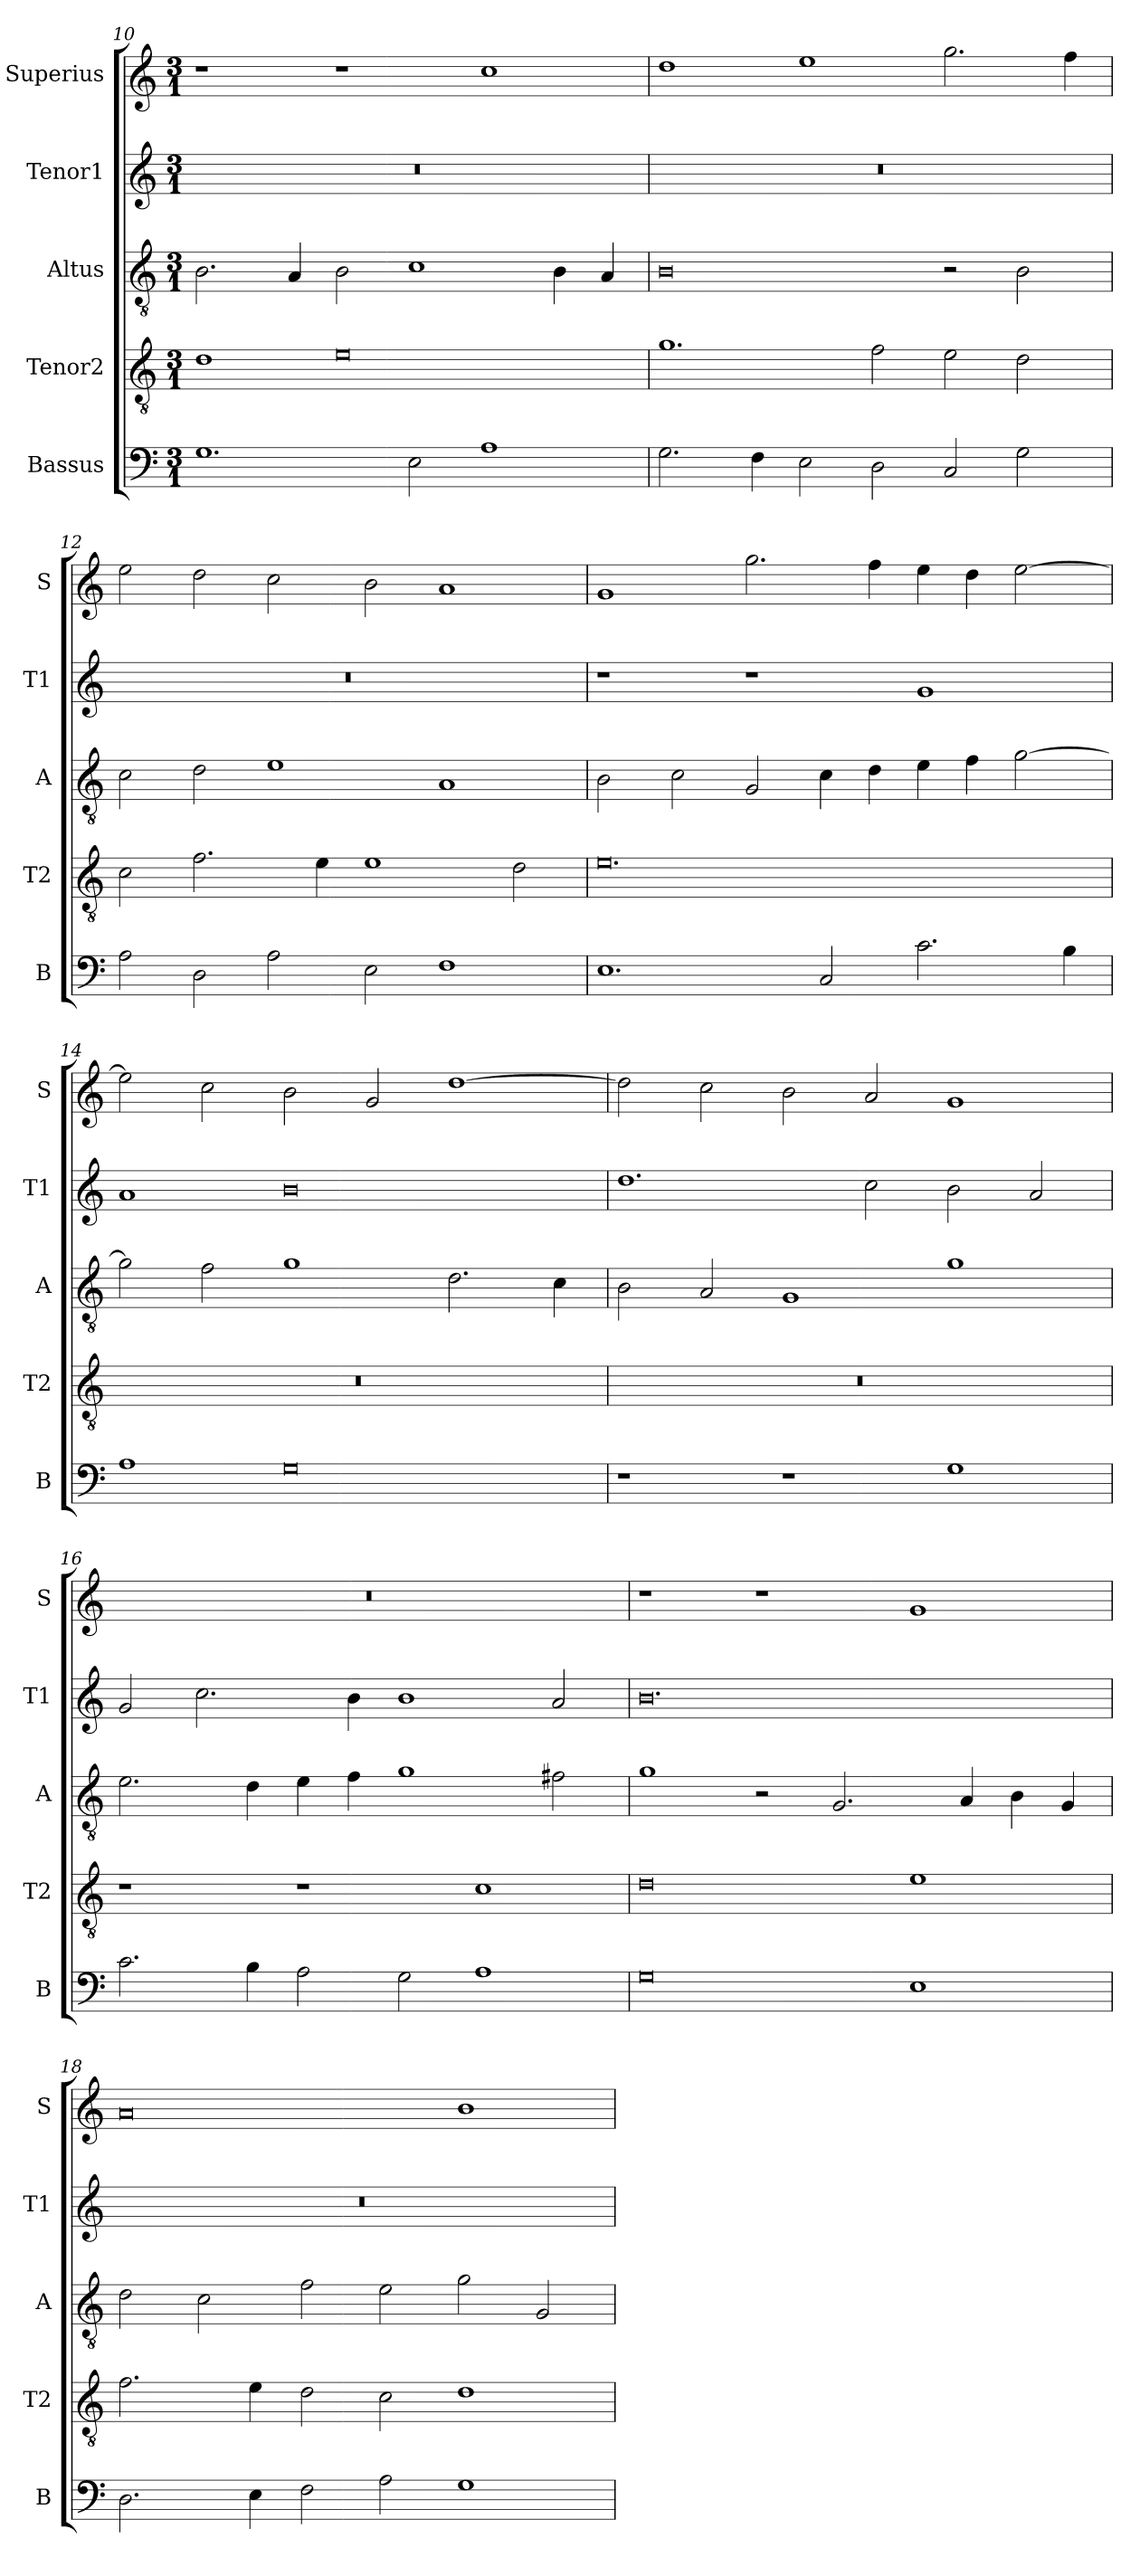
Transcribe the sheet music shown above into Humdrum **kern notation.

**kern	**kern	**kern	**kern	**kern
*part5	*part4	*part3	*part2	*part1
*staff5	*staff4	*staff3	*staff2	*staff1
*I"Bassus	*I"Tenor2	*I"Altus	*I"Tenor1	*I"Superius
*I'B	*I'T2	*I'A	*I'T1	*I'S
*clefF4	*clefGv2	*clefGv2	*clefG2	*clefG2
*k[]	*k[]	*k[]	*k[]	*k[]
*M3/1	*M3/1	*M3/1	*M3/1	*M3/1
=10	=10	=10	=10	=10
1.G	1d	2.B\	0.r	1r
.	.	4A/	.	.
.	0e	2B\	.	1r
2E\	.	1c	.	.
1A	.	.	.	1cc
.	.	4B\	.	.
.	.	4A/	.	.
=11	=11	=11	=11	=11
2.G\	1.g	0B	0.r	1dd
4F\	.	.	.	.
2E\	.	.	.	1ee
2D\	2f\	.	.	.
2C/	2e\	2r	.	2.gg\
2G\	2d\	2B\	.	.
.	.	.	.	4ff\
=12	=12	=12	=12	=12
2A\	2c\	2c\	0.r	2ee\
2D\	2.f\	2d\	.	2dd\
2A\	.	1e	.	2cc\
.	4e\	.	.	.
2E\	1e	.	.	2b\
1F	.	1A	.	1a
.	2d\	.	.	.
=13	=13	=13	=13	=13
1.E	0.e	2B\	1r	1g
.	.	2c\	.	.
.	.	2G/	1r	2.gg\
2C/	.	4c\	.	.
.	.	4d\	.	4ff\
2.c\	.	4e\	1g	4ee\
.	.	4f\	.	4dd\
.	.	[2g\	.	[2ee\
4B\	.	.	.	.
=14	=14	=14	=14	=14
1A	0.r	2g\]	1a	2ee\]
.	.	2f\	.	2cc\
0G	.	1g	0b	2b\
.	.	.	.	2g/
.	.	2.d\	.	[1dd
.	.	4c\	.	.
=15	=15	=15	=15	=15
1r	0.r	2B\	1.dd	2dd\]
.	.	2A/	.	2cc\
1r	.	1G	.	2b\
.	.	.	2cc\	2a/
1G	.	1g	2b\	1g
.	.	.	2a/	.
=16	=16	=16	=16	=16
2.c\	1r	2.e\	2g/	0.r
.	.	.	2.cc\	.
4B\	.	4d\	.	.
2A\	1r	4e\	.	.
.	.	4f\	4b\	.
2G\	.	1g	1b	.
1A	1c	.	.	.
.	.	2f#X\	2a/	.
=17	=17	=17	=17	=17
0G	0d	1g	0.b	1r
.	.	2r	.	1r
.	.	2.G/	.	.
1E	1e	.	.	1g
.	.	4A/	.	.
.	.	4B\	.	.
.	.	4G/	.	.
=18	=18	=18	=18	=18
2.D\	2.f\	2d\	0.r	0a
.	.	2c\	.	.
4E\	4e\	.	.	.
2F\	2d\	2f\	.	.
2A\	2c\	2e\	.	.
1G	1d	2g\	.	1b
.	.	2G/	.	.
=	=	=	=	=
*-	*-	*-	*-	*-
